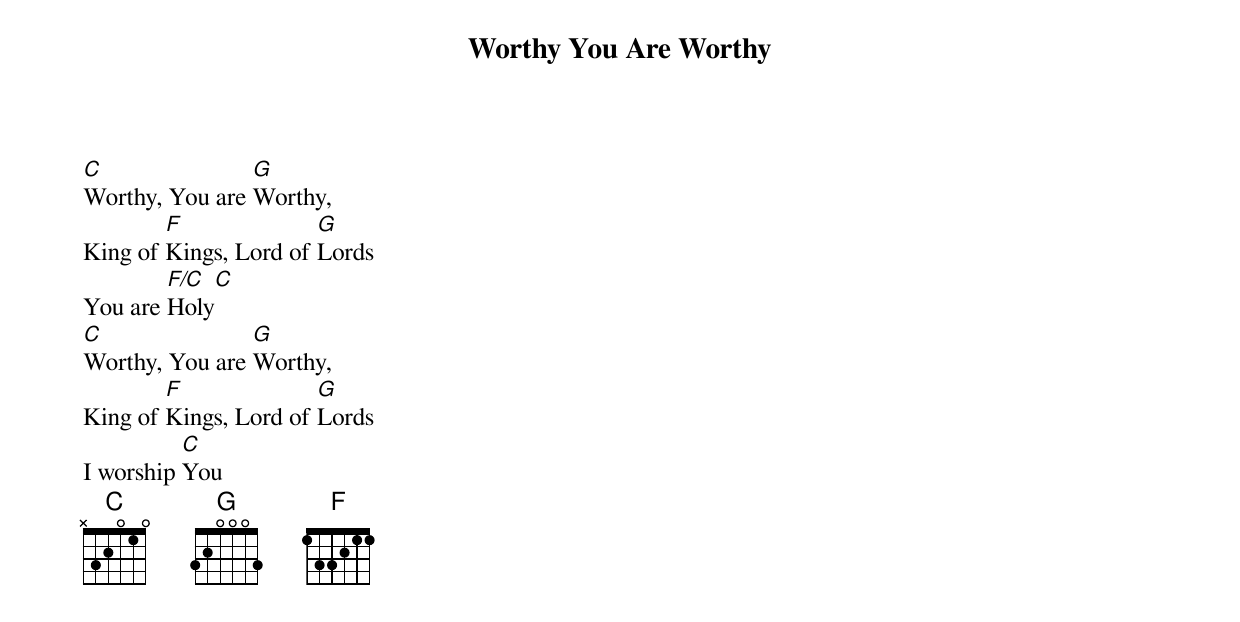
{title: Worthy You Are Worthy}
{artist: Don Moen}
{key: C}

{start_of_verse}
[C]Worthy, You are [G]Worthy,
King of [F]Kings, Lord of [G]Lords
You are [F/C]Holy[C]
[C]Worthy, You are [G]Worthy,
King of [F]Kings, Lord of [G]Lords
I worship [C]You
{end_of_verse}
